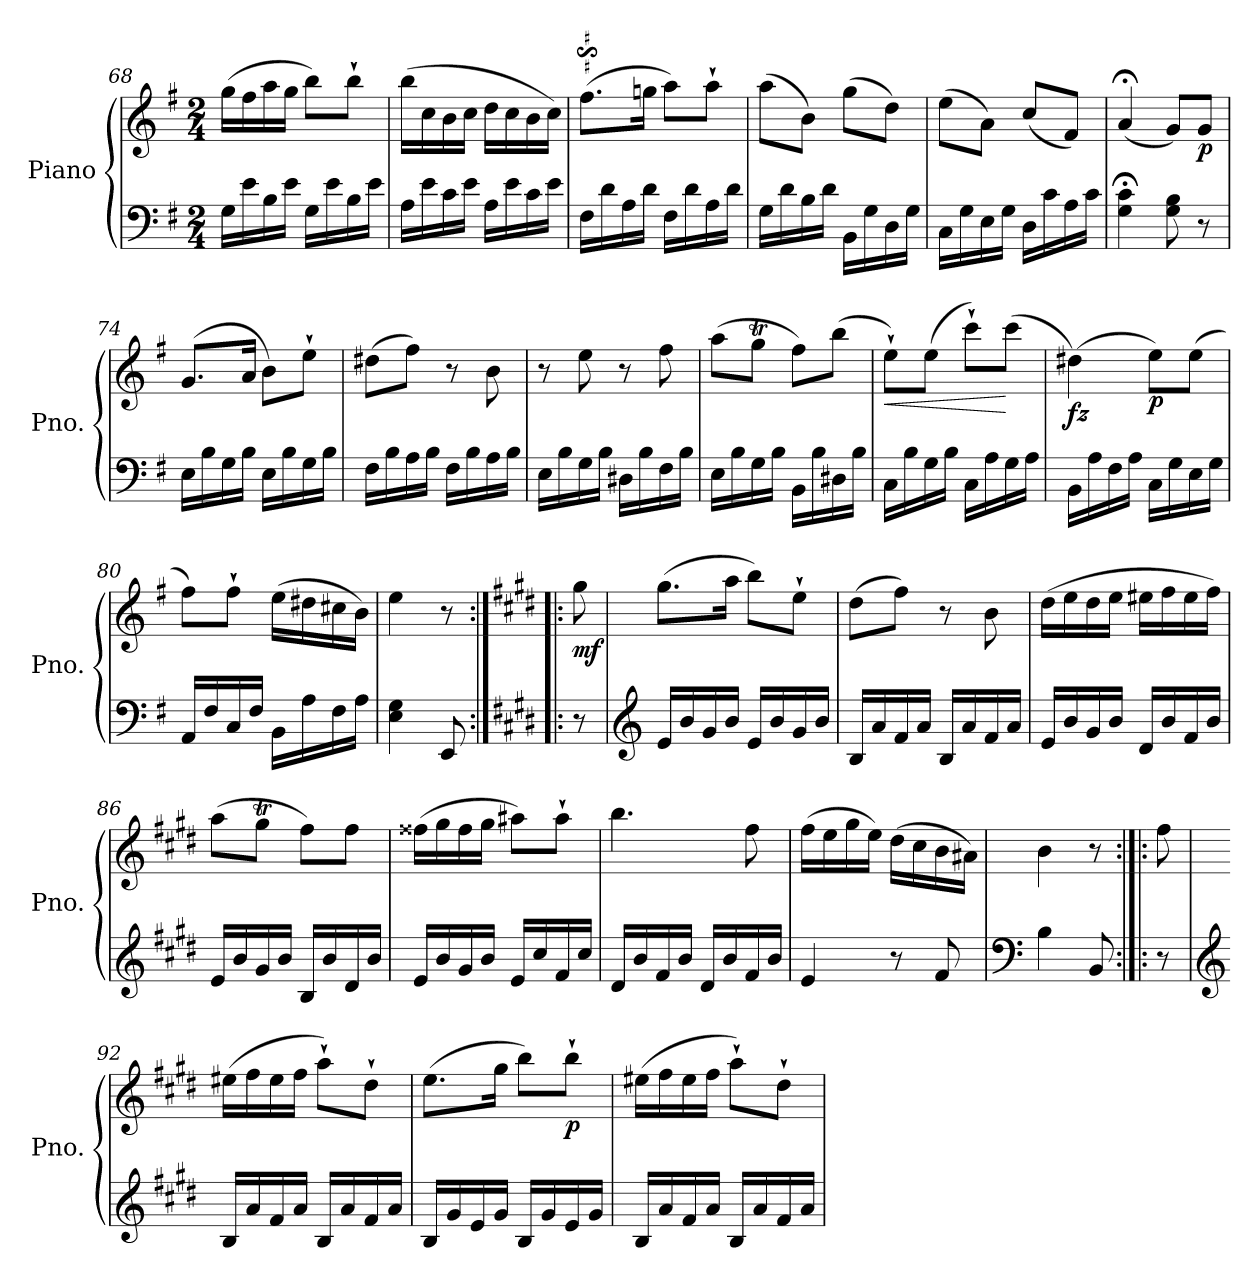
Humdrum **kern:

**kern	**kern	**dynam
*part1	*part1	*part1
*staff2	*staff1	*staff1/2
*I"Piano	*	*
*I'Pno.	*	*
*clefF4	*clefG2	*
*k[f#]	*k[f#]	*
*M2/4	*M2/4	*
=68	=68	=68
16G\LL	(>16gg\LL	.
16e\	16ff#\	.
16B\	16aa\	.
16e\JJ	16gg\JJ	.
16G\LL	8bb\L)	.
16e\	.	.
16B\	8bb`\J	.
16e\JJ	.	.
=69	=69	=69
16A\LL	(>16bb\LL	.
16e\	16cc\	.
16c\	16b\	.
16e\JJ	16cc\JJ	.
16A\LL	16dd\LL	.
16e\	16cc\	.
16c\	16b\	.
16e\JJ	16cc\JJ)	.
=70	=70	=70
16F#\LL	(>8.ff#s$sS\L	.
16d\	.	.
16A\	.	.
16d\JJ	16gg\Jk	.
16F#\LL	8aa\L)	.
16d\	.	.
16A\	8aa`\J	.
16d\JJ	.	.
!!LO:LB:g=z
=71	=71	=71
16G\LL	(>8aa\L	.
16d\	.	.
16B\	8b\J)	.
16d\JJ	.	.
16BB\LL	(>8gg\L	.
16G\	.	.
16D\	8dd\J)	.
16G\JJ	.	.
=72	=72	=72
16C\LL	(>8ee\L	.
16G\	.	.
16E\	8a\J)	.
16G\JJ	.	.
16D\LL	(<8cc/L	.
16c\	.	.
16A\	8f#/J)	.
16c\JJ	.	.
=73	=73	=73
4G\;< 4c\;<	(<4a;</	.
8G\ 8B\	8g/L)	.
!	!	!LO:DY:b
8r	8g/J	p
=74	=74	=74
16E\LL	(>8.g/L	.
16B\	.	.
16G\	.	.
16B\JJ	16a/Jk	.
16E\LL	8b\L)	.
16B\	.	.
16G\	8ee`\J	.
16B\JJ	.	.
=75	=75	=75
16F#\LL	(>8dd#X\L	.
16B\	.	.
16A\	8ff#\J)	.
16B\JJ	.	.
16F#\LL	8r	.
16B\	.	.
16A\	8b\	.
16B\JJ	.	.
!!LO:LB:g=z
=76	=76	=76
16E\LL	8r	.
16B\	.	.
16G\	8ee\	.
16B\JJ	.	.
16D#X\LL	8r	.
16B\	.	.
16F#\	8ff#\	.
16B\JJ	.	.
=77	=77	=77
16E\LL	(>8aa\L	.
16B\	.	.
16G\	8ggT\J	.
16B\JJ	.	.
16BB\LL	8ff#\L)	.
16B\	.	.
16D#X\	(>8bb\J	.
16B\JJ	.	.
=78	=78	=78
!	!	!LO:HP:b
16C\LL	8ee`\L)	<
16B\	.	.
16G\	(>8ee\J	.
16B\JJ	.	.
16C\LL	8ccc`\L)	.
16A\	.	.
16G\	(>8ccc\J	[
16A\JJ	.	.
=79	=79	=79
!	!	!LO:DY:b
16BB\LL	(>4dd#X\)	fz
16A\	.	.
16F#\	.	.
16A\JJ	.	.
!	!	!LO:DY:b
16C\LL	8ee\L)	p
16G\	.	.
16E\	(>8ee\J	.
16G\JJ	.	.
=80	=80	=80
16AA/LL	8ff#\L)	.
16F#/	.	.
16C/	8ff#`\J	.
16F#/JJ	.	.
16BB\LL	(>16ee\LL	.
16A\	16dd#X\	.
16F#\	16cc#X\	.
16A\JJ	16b\JJ)	.
=81	=81	=81
4E\ 4G\	4ee\	.
8EE/	8r	.
!!LO:LB:g=z
=82:|!|:	=82:|!|:	=82:|!|:
*k[f#c#g#d#]	*k[f#c#g#d#]	*
!	!	!LO:DY:b
8r	8gg#\	mf
=83	=83	=83
*clefG2	*	*
16e/LL	(>8.gg#\L	.
16b/	.	.
16g#/	.	.
16b/JJ	16aa\Jk	.
16e/LL	8bb\L)	.
16b/	.	.
16g#/	8ee`\J	.
16b/JJ	.	.
=84	=84	=84
16B/LL	(>8dd#\L	.
16a/	.	.
16f#/	8ff#\J)	.
16a/JJ	.	.
16B/LL	8r	.
16a/	.	.
16f#/	8b\	.
16a/JJ	.	.
=85	=85	=85
16e/LL	(>16dd#\LL	.
16b/	16ee\	.
16g#/	16dd#\	.
16b/JJ	16ee\JJ	.
16d#/LL	16ee#X\LL	.
16b/	16ff#\	.
16f#/	16ee#\	.
16b/JJ	16ff#\JJ)	.
=86	=86	=86
16e/LL	(>8aa\L	.
16b/	.	.
16g#/	8gg#t\J	.
16b/JJ	.	.
16B/LL	8ff#\L)	.
16b/	.	.
16d#/	8ff#\J	.
16b/JJ	.	.
!!LO:LB:g=z
=87	=87	=87
16e/LL	(>16ff##X\LL	.
16b/	16gg#\	.
16g#/	16ff##\	.
16b/JJ	16gg#\JJ	.
16e/LL	8aa#X\L)	.
16cc#/	.	.
16f#/	8aa#`\J	.
16cc#/JJ	.	.
=88	=88	=88
16d#/LL	4.bb\	.
16b/	.	.
16f#/	.	.
16b/JJ	.	.
16d#/LL	.	.
16b/	.	.
16f#/	8ff#\	.
16b/JJ	.	.
=89	=89	=89
4e/	(>16ff#\LL	.
.	16ee\	.
.	16gg#\	.
.	16ee\JJ)	.
8r	(>16dd#\LL	.
.	16cc#\	.
8f#/	16b\	.
.	16a#X\JJ)	.
=90	=90	=90
*clefF4	*	*
4B\	4b\	.
8BB/	8r	.
=91:|!|:	=91:|!|:	=91:|!|:
8r	8ff#\	.
=92	=92	=92
*clefG2	*	*
16B/LL	(>16ee#X\LL	.
16a/	16ff#\	.
16f#/	16ee#\	.
16a/JJ	16ff#\JJ	.
16B/LL	8aa`\L)	.
16a/	.	.
16f#/	8dd#`\J	.
16a/JJ	.	.
!!LO:LB:g=z
=93	=93	=93
16B/LL	(>8.ee\L	.
16g#/	.	.
16e/	.	.
16g#/JJ	16gg#\Jk	.
16B/LL	8bb\L)	.
16g#/	.	.
!	!	!LO:DY:b
16e/	8bb`\J	p
16g#/JJ	.	.
=94	=94	=94
16B/LL	(>16ee#X\LL	.
16a/	16ff#\	.
16f#/	16ee#\	.
16a/JJ	16ff#\JJ	.
16B/LL	8aa`\L)	.
16a/	.	.
16f#/	8dd#`\J	.
16a/JJ	.	.
=	=	=
*-	*-	*-
